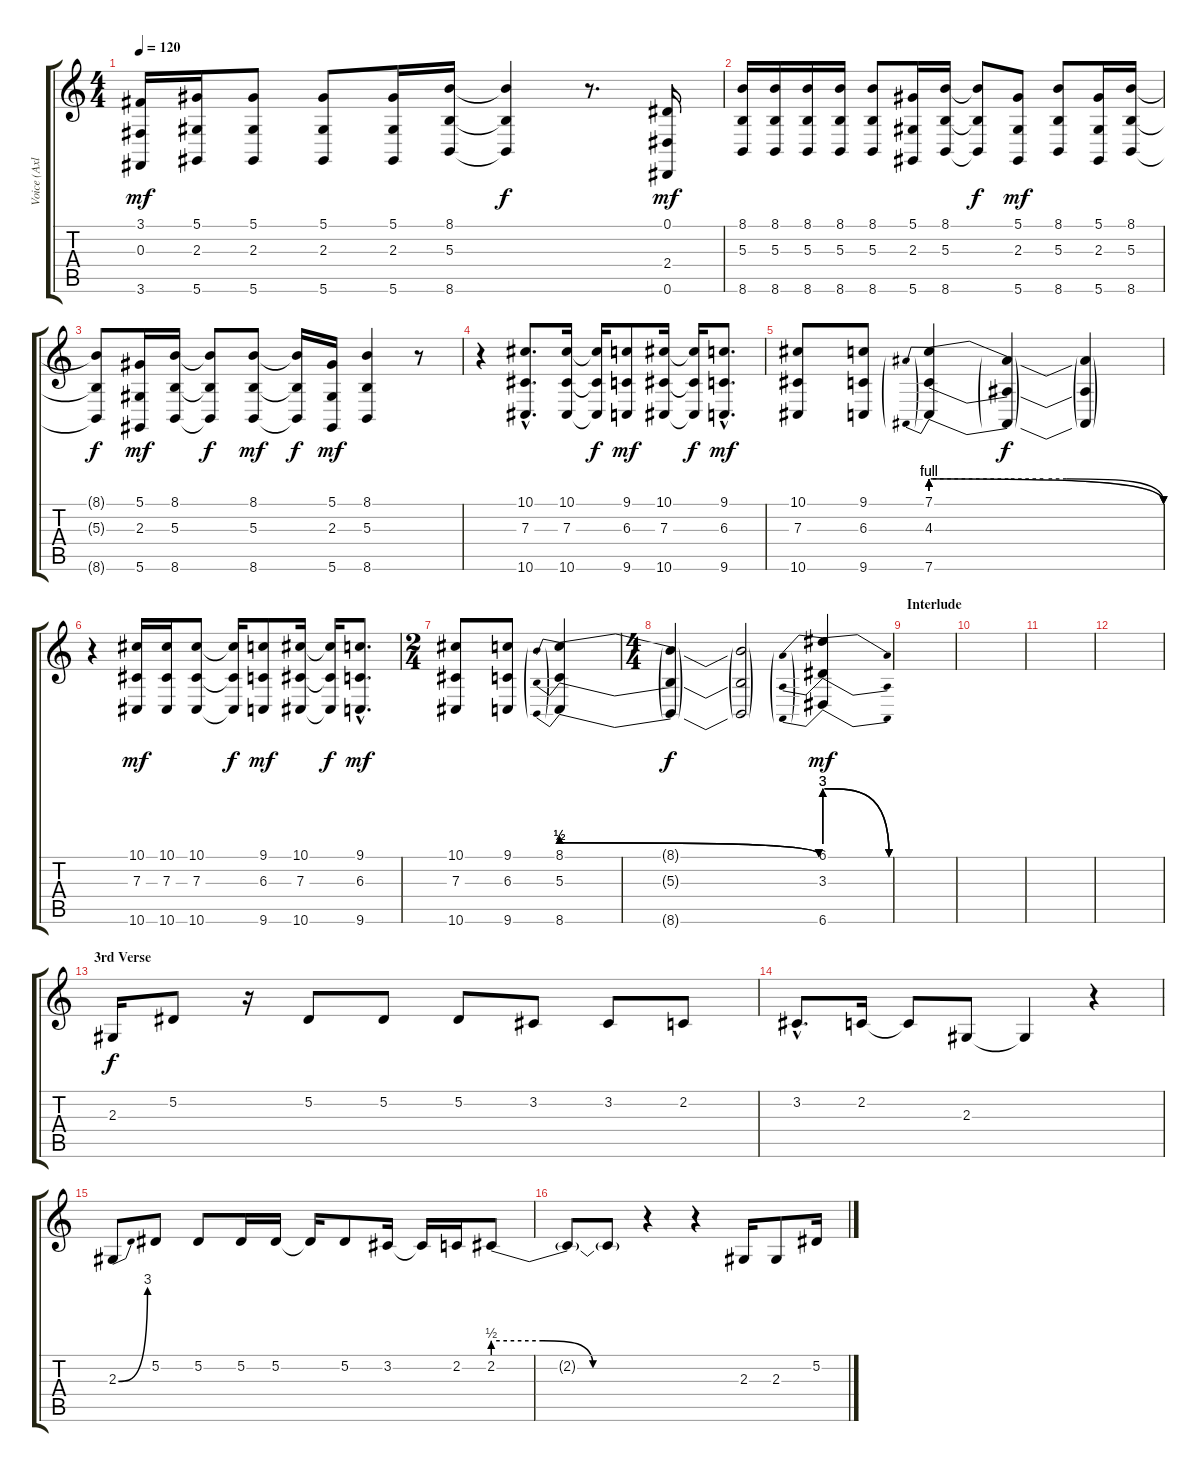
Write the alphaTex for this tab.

\track ("Voice (Axl)" "Voice (Axl") {instrument lead2sawtooth}
\staff {score tabs}
\tuning (Eb4 Bb3 Gb3 Db3 Ab2 Eb2) {hide}
\ts (4 4)
\tempo 120
\clef g2
\ks c
(3.1 0.3 3.6).16{dy mf} (5.1 2.3 5.6).16 (5.1 2.3 5.6).8 (5.1 2.3 5.6).8 (5.1 2.3 5.6).16 (8.1 5.3 8.6).16 (8.1{t} 5.3{t} 8.6{t}).4{dy f} r.8{d} (0.1 2.4 0.6).16{dy mf} |
(8.1 5.3 8.6).16 (8.1 5.3 8.6).16 (8.1 5.3 8.6).16 (8.1 5.3 8.6).16 (8.1 5.3 8.6).8 (5.1 2.3 5.6).16 (8.1 5.3 8.6).16 (8.1{t} 5.3{t} 8.6{t}).8{dy f} (5.1 2.3 5.6).8{dy mf} (8.1 5.3 8.6).8 (5.1 2.3 5.6).16 (8.1 5.3 8.6).16 |
(8.1{t} 5.3{t} 8.6{t}).8{dy f} (5.1 2.3 5.6).16{dy mf} (8.1 5.3 8.6).16 (8.1{t} 5.3{t} 8.6{t}).8{dy f} (8.1 5.3 8.6).8{dy mf} (8.1{t} 5.3{t} 8.6{t}).16{dy f} (5.1 2.3 5.6).16{dy mf} (8.1 5.3 8.6).4 r.8 |
r.4 (10.1{hac} 7.3{hac} 10.6{hac}).8{d} (10.1 7.3 10.6).16 (10.1{t} 7.3{t} 10.6{t}).16{dy f} (9.1 6.3 9.6).8{dy mf} (10.1 7.3 10.6).16 (10.1{t} 7.3{t} 10.6{t}).16{dy f} (9.1{hac} 6.3{hac} 9.6{hac}).8{d dy mf} |
(10.1 7.3 10.6).8 (9.1 6.3 9.6).8 (7.1{be (prebendrelease 0 4 60 0)} 4.3{be (custom 0 4 20 4 29 4 35 4 60 0)} 7.6{be (prebendrelease 0 4 60 0)}).4 (7.1{t} 4.3{t} 7.6{t}).4{dy f} (7.1{t} 4.3{t} 7.6{t}).4 |
r.4 (10.1 7.3 10.6).16{dy mf} (10.1 7.3 10.6).16 (10.1 7.3 10.6).8 (10.1{t} 7.3{t} 10.6{t}).16{dy f} (9.1 6.3 9.6).8{dy mf} (10.1 7.3 10.6).16 (10.1{t} 7.3{t} 10.6{t}).16{dy f} (9.1{hac} 6.3{hac} 9.6{hac}).8{d dy mf} |
\ts (2 4)
(10.1 7.3 10.6).8 (9.1 6.3 9.6).8 (8.1{be (prebendrelease 0 2 60 0)} 5.3{be (prebendrelease 0 2 60 0)} 8.6{be (prebendrelease 0 2 60 0)}).4 |
\ts (4 4)
(8.1{t} 5.3{t} 8.6{t}).4{dy f} (8.1{t} 5.3{t} 8.6{t}).2 (6.1{be (prebendrelease 0 12 60 0)} 3.3{be (prebendrelease 0 12 60 0)} 6.6{be (prebendrelease 0 12 60 0)}).4{dy mf} |
\section ("" "Interlude")
|
|
|
|
\section ("" "3rd Verse")
2.3.16{dy f} 5.2.8 r.16 5.2.8 5.2.8 5.2.8 3.2.8 3.2.8 2.2.8 |
3.2{hac}.8{d} 2.2.16 2.2{t}.8 2.3.8 2.3{t}.4 r.4 |
2.3{be (bend 0 0 60 12)}.8 5.2.8 5.2.8 5.2.16 5.2.16 5.2{t}.16 5.2.8 3.2.16 3.2{t}.16 2.2.16 2.2{be (custom 0 2 20 2 40 0 60 0)}.8 |
2.2{t}.8 2.2{t}.8 r.4 r.4 2.3.16 2.3.8 5.2.16
